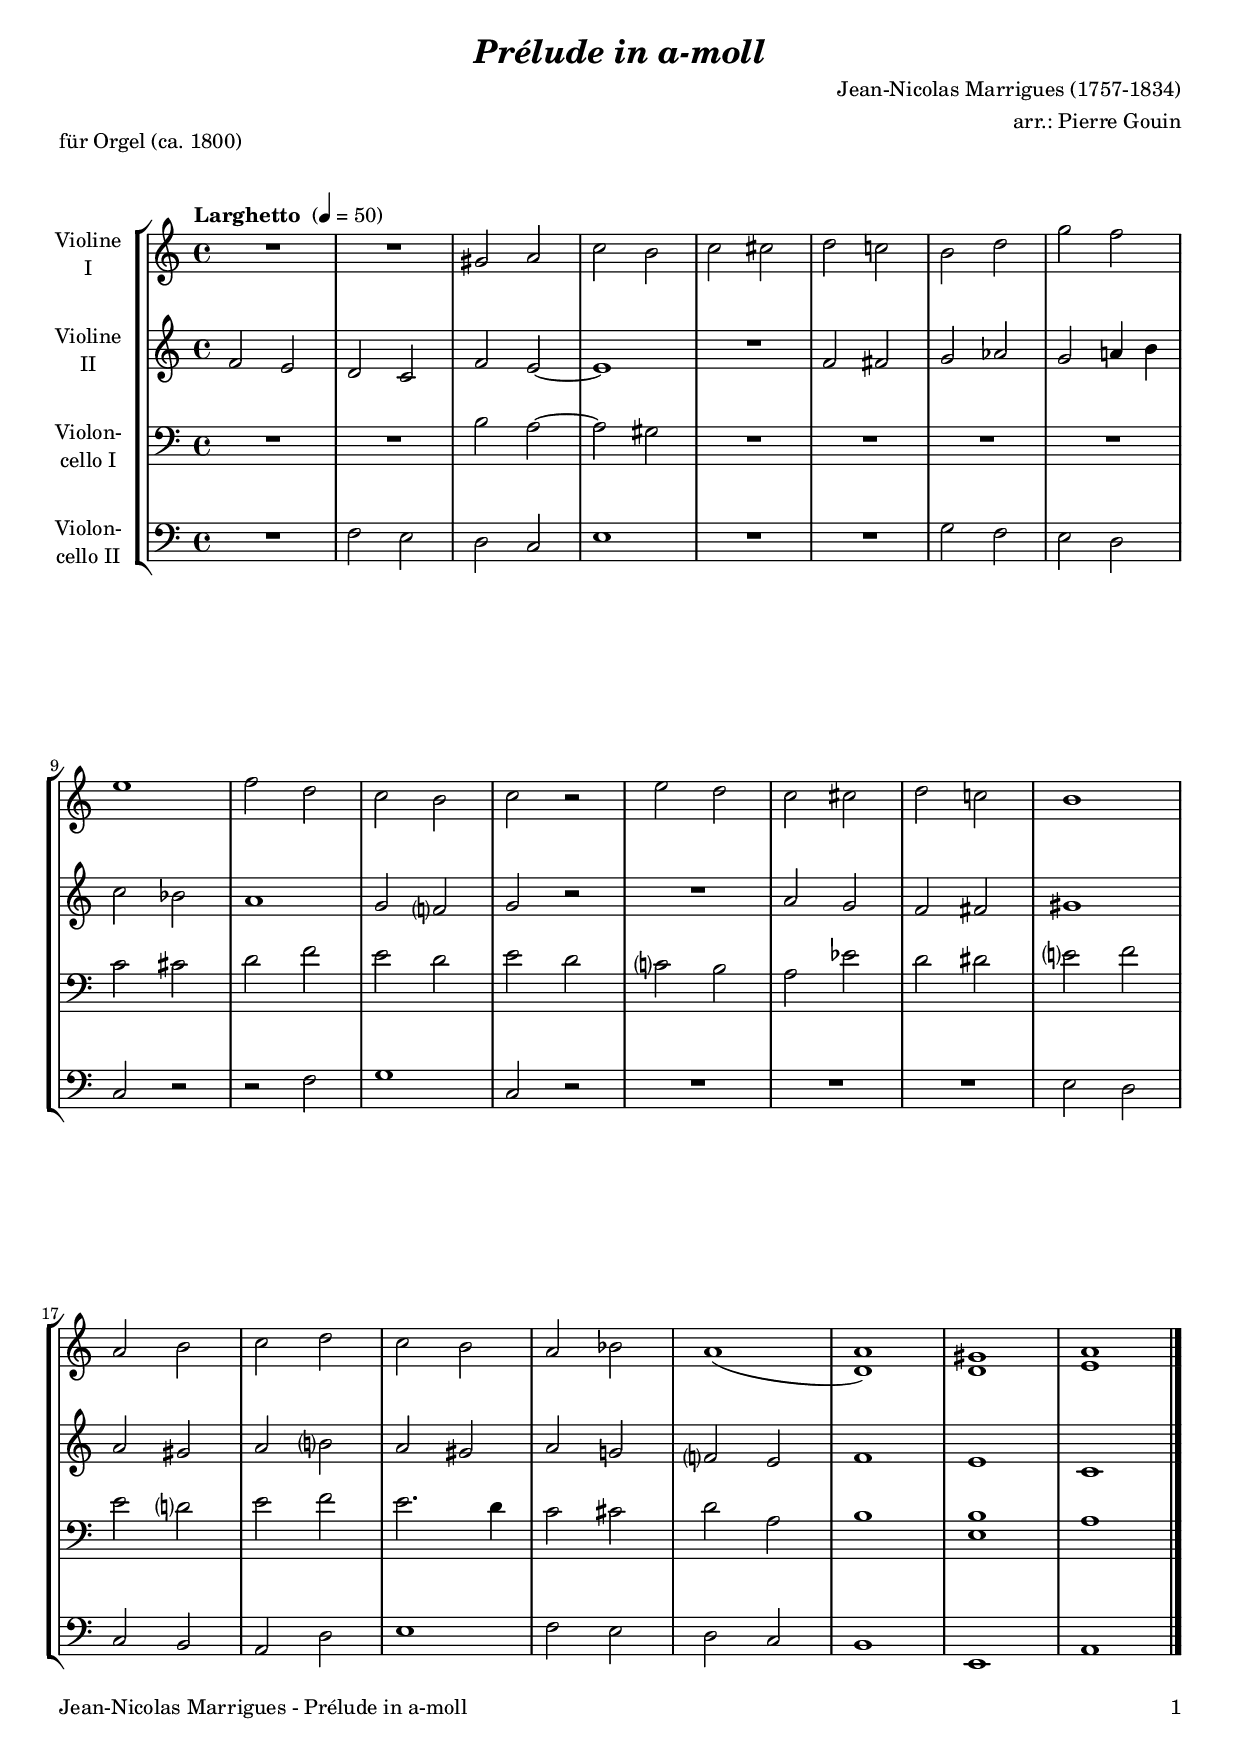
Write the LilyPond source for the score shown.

\version "2.22.0"
\include "deutsch.ly"
  
#(set-global-staff-size 18)

\header {
  title     = \markup \bold \italic "Prélude in a-moll"
  composer  = "Jean-Nicolas Marrigues (1757-1834)"
  arranger  = "arr.: Pierre Gouin"
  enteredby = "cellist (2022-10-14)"
  piece     = "für Orgel (ca. 1800)"
}

voiceconsts = {
  \key a \minor
  \time 4/4
  \clef "treble"
%  \numericTimeSignature
  \compressEmptyMeasures
  % Set default beaming for all staves
%  \set Timing.beamExceptions = #'()
%  \set Timing.baseMoment     = #(ly:make-moment 1 4)
%  \set Timing.beatStructure  = #'(1 1 1)
  \tempo "Larghetto " 4=50
}

mifl = "flute"
mivl = "violin"
miba = "cello"
mipz = "pizzicato strings"
milo = "harpsichord"

rit = \mark \markup \box \italic "rit."

va = \relative c'' {
  \voiceconsts

  R1*2
  gis2 a
  c h
  c cis
  d c!

  h d
  g f
  e1
  f2 d
  c h
  c r

  e d
  c cis
  d c!
  h1
  a2 h
  c d

  c h
  a b
  a1(
  <d, a'>)
  <d gis>
  <e a> \bar "|."
}

vb = \relative c' {
  \voiceconsts

  f2 e
  d c
  f e~
  e1
  R
  f2 fis

  g as
  g a!4 h
  c2 b
  a1
  g2 f?
  g r

  R1
  a2 g
  f fis
  gis1
  a2 gis
  a h?

  a gis
  a g!
  f? e
  f1
  e
  c \bar "|."
}

vc = \relative c' {
  \voiceconsts
  \clef "bass"

  R1*2
  h2 a~
  a gis
  R1*4
  c2 cis
  d f
  e d
  e d

  c? h
  a es'
  d dis
  e? f
  e d?
  e f

  e2. d4
  c2 cis
  d a
  h1
  <e, h'>
  a \bar "|."
}

vd = \relative c {
  \voiceconsts
  \clef "bass"

  R1
  f2 e
  d c
  e1
  R1*2

  g2 f
  e d
  c r
  r f
  g1
  c,2 r

  R1*3
  e2 d
  c h
  a d

  e1
  f2 e
  d c
  h1
  e,
  a \bar "|."
}


music = \new StaffGroup <<
      \new Staff {
	\set Staff.midiInstrument = \mivl
	\set Staff.instrumentName = \markup \center-column { "Violine" "I" }
	\transpose a a { \va }
      }

      \new Staff {
	\set Staff.midiInstrument = \mivl
	\set Staff.instrumentName = \markup \center-column { "Violine" "II" }
	\transpose a a { \vb }
      }

      \new Staff {
	\set Staff.midiInstrument = \miba
	\set Staff.instrumentName = \markup \center-column { "Violon-" "cello I" }
	\transpose a a { \vc }
      }

      \new Staff {
	\set Staff.midiInstrument = \miba
	\set Staff.instrumentName = \markup \center-column { "Violon-" "cello II" }
	\transpose a a { \vd }
      }
>>
\book {
   \paper {
    print-page-number = ##t
    print-first-page-number = ##t
    ragged-last-bottom = ##f
    oddHeaderMarkup = \markup \null
    evenHeaderMarkup = \markup \null
    oddFooterMarkup = \markup {
      \fill-line {
        \on-the-fly #print-page-number-check-first
        "Jean-Nicolas Marrigues - Prélude in a-moll" \fromproperty #'page:page-number-string
      }
    }
    evenFooterMarkup = \oddFooterMarkup
  } \score {
    \music
    \layout {}
  }

  \score {
    \unfoldRepeats \music

    \midi {
      \context {
        \Score
      }
    }
  }
}